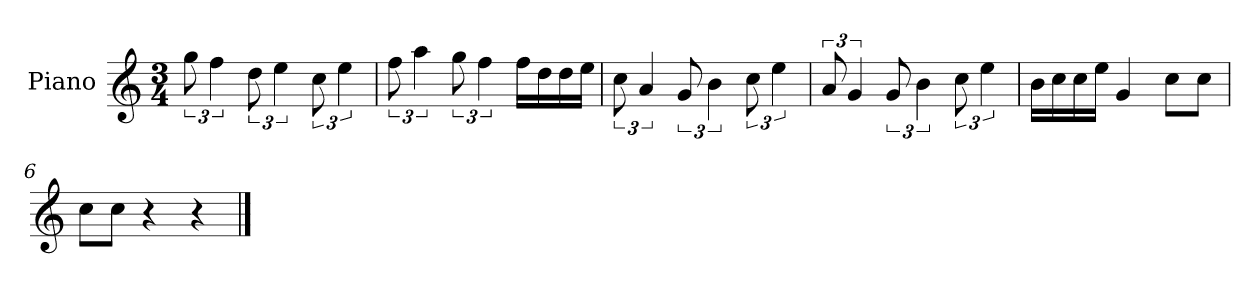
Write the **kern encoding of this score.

**kern
*part1
*staff1
*I"Piano
*I'P-no
*clefG2
*k[]
*M3/4
*MM98
=1
12gg\
6ff\
12dd\
6ee\
12cc\
6ee\
=2
12ff\
6aa\
12gg\
6ff\
16ff\LL
16dd\
16dd\
16ee\JJ
=3
12cc\
6a/
12g/
6b\
12cc\
6ee\
=4
12a/
6g/
12g/
6b\
12cc\
6ee\
=5
16b\LL
16cc\
16cc\
16ee\JJ
4g/
8cc\L
8cc\J
=6
8cc\L
8cc\J
4r
4r
==
*-
